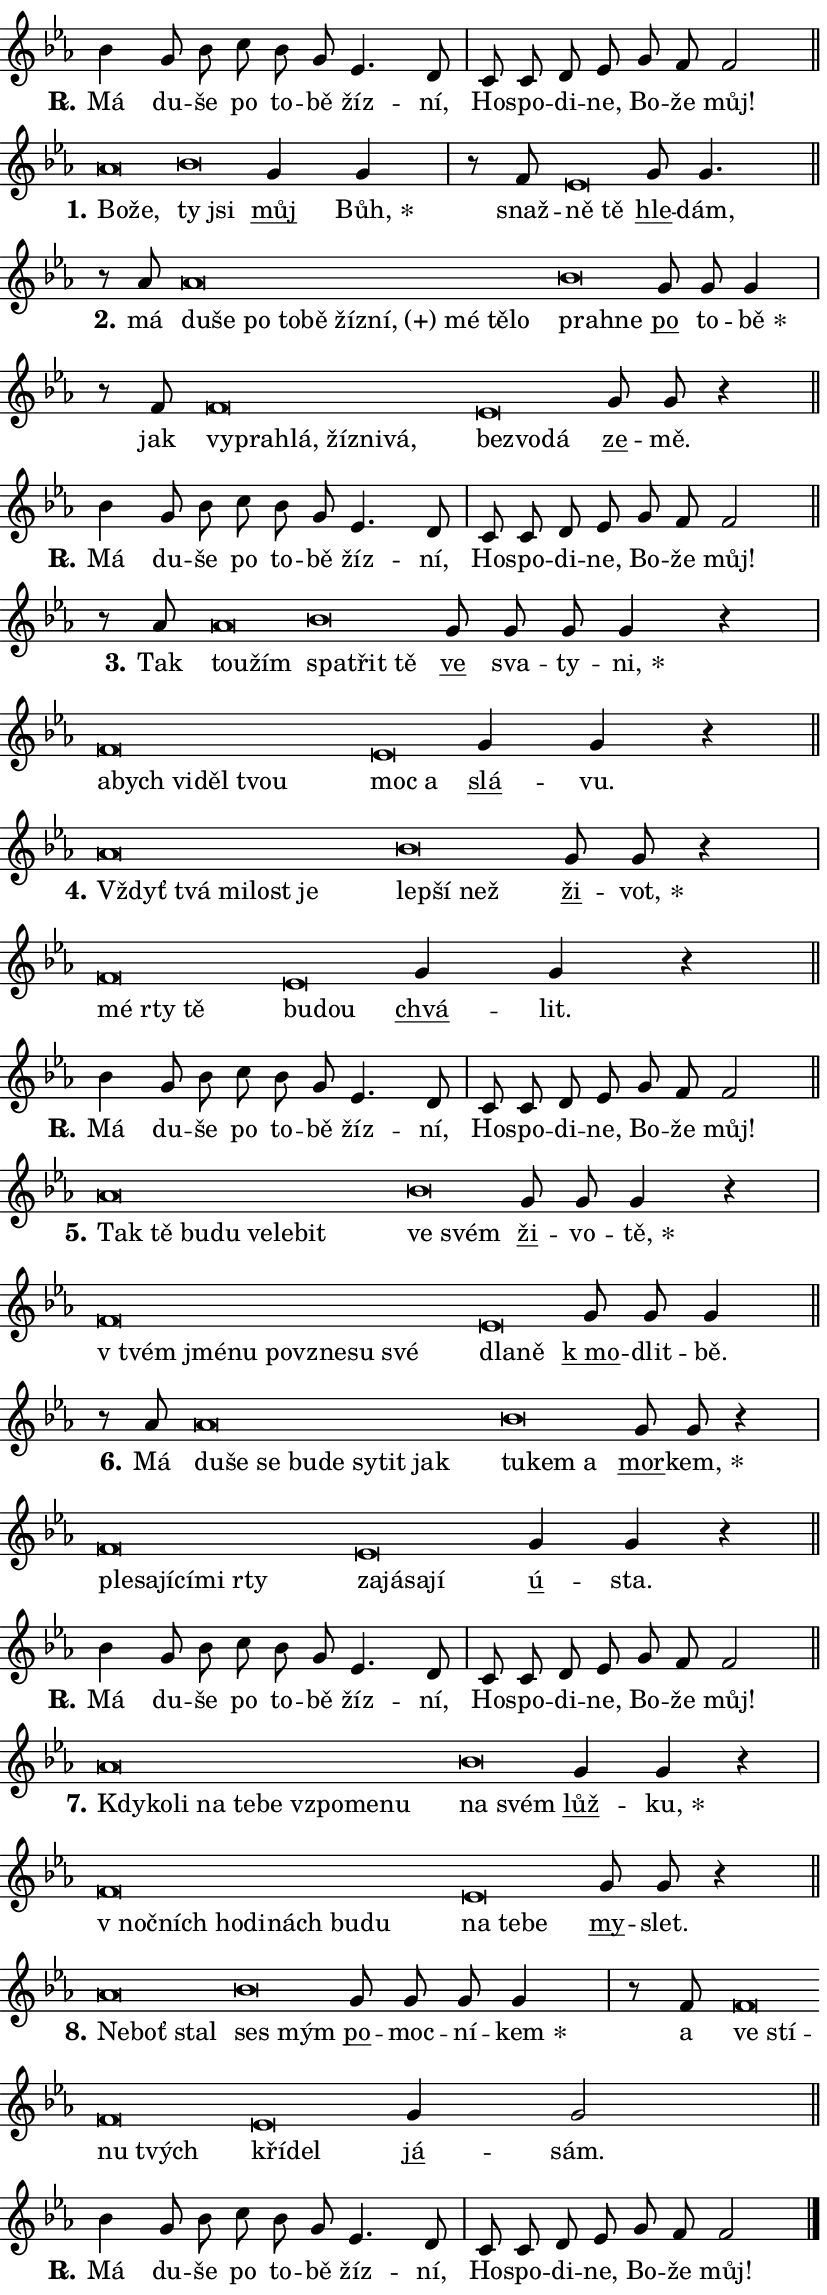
\version "2.24.0"
\header { tagline = "" }
\paper {
  indent = 0\cm
  top-margin = 0\cm
  right-margin = 0.13\cm % to fit lyric hyphens
  bottom-margin = 0\cm
  left-margin = 0\cm
  paper-width = 14\cm
  page-breaking = #ly:one-page-breaking
  system-system-spacing.basic-distance = #11
  score-system-spacing.basic-distance = #11
  ragged-last = ##f
}


%% Author: Thomas Morley
%% https://lists.gnu.org/archive/html/lilypond-user/2020-05/msg00002.html
#(define (line-position grob)
"Returns position of @var[grob} in current system:
   @code{'start}, if at first time-step
   @code{'end}, if at last time-step
   @code{'middle} otherwise
"
  (let* ((col (ly:item-get-column grob))
         (ln (ly:grob-object col 'left-neighbor))
         (rn (ly:grob-object col 'right-neighbor))
         (col-to-check-left (if (ly:grob? ln) ln col))
         (col-to-check-right (if (ly:grob? rn) rn col))
         (break-dir-left
           (and
             (ly:grob-property col-to-check-left 'non-musical #f)
             (ly:item-break-dir col-to-check-left)))
         (break-dir-right
           (and
             (ly:grob-property col-to-check-right 'non-musical #f)
             (ly:item-break-dir col-to-check-right))))
        (cond ((eqv? 1 break-dir-left) 'start)
              ((eqv? -1 break-dir-right) 'end)
              (else 'middle))))

#(define (tranparent-at-line-position vctor)
  (lambda (grob)
  "Relying on @code{line-position} select the relevant enry from @var{vctor}.
Used to determine transparency,"
    (case (line-position grob)
      ((end) (not (vector-ref vctor 0)))
      ((middle) (not (vector-ref vctor 1)))
      ((start) (not (vector-ref vctor 2))))))

noteHeadBreakVisibility =
#(define-music-function (break-visibility)(vector?)
"Makes @code{NoteHead}s transparent relying on @var{break-visibility}"
#{
  \override NoteHead.transparent =
    #(tranparent-at-line-position break-visibility)
#})

#(define delete-ledgers-for-transparent-note-heads
  (lambda (grob)
    "Reads whether a @code{NoteHead} is transparent.
If so this @code{NoteHead} is removed from @code{'note-heads} from
@var{grob}, which is supposed to be @code{LedgerLineSpanner}.
As a result ledgers are not printed for this @code{NoteHead}"
    (let* ((nhds-array (ly:grob-object grob 'note-heads))
           (nhds-list
             (if (ly:grob-array? nhds-array)
                 (ly:grob-array->list nhds-array)
                 '()))
           ;; Relies on the transparent-property being done before
           ;; Staff.LedgerLineSpanner.after-line-breaking is executed.
           ;; This is fragile ...
           (to-keep
             (remove
               (lambda (nhd)
                 (ly:grob-property nhd 'transparent #f))
               nhds-list)))
      ;; TODO find a better method to iterate over grob-arrays, similiar
      ;; to filter/remove etc for lists
      ;; For now rebuilt from scratch
      (set! (ly:grob-object grob 'note-heads)  '())
      (for-each
        (lambda (nhd)
          (ly:pointer-group-interface::add-grob grob 'note-heads nhd))
        to-keep))))

squashNotes = {
  \override NoteHead.X-extent = #'(-0.2 . 0.2)
  \override NoteHead.Y-extent = #'(-0.75 . 0)
  \override NoteHead.stencil =
    #(lambda (grob)
       (let ((pos (ly:grob-property grob 'staff-position)))
         (begin
           (if (< pos -7) (display "ERROR: Lower brevis then expected\n") (display ""))
           (if (<= pos -6) ly:text-interface::print ly:note-head::print))))
}
unSquashNotes = {
  \revert NoteHead.X-extent
  \revert NoteHead.Y-extent
  \revert NoteHead.stencil
}

hideNotes = \noteHeadBreakVisibility #begin-of-line-visible
unHideNotes = \noteHeadBreakVisibility #all-visible

% work-around for resetting accidentals
% https://lilypond.org/doc/v2.23/Documentation/notation/displaying-rhythms#unmetered-music
cadenzaMeasure = {
  \cadenzaOff
  \partial 1024 s1024
  \cadenzaOn
}

#(define-markup-command (accent layout props text) (markup?)
  "Underline accented syllable"
  (interpret-markup layout props
    #{\markup \override #'(offset . 4.3) \underline { #text }#}))

responsum = \markup \concat {
  "R" \hspace #-1.05 \path #0.1 #'((moveto 0 0.07) (lineto 0.9 0.8)) \hspace #0.05 "."
}

spaceSize = #0.6828661417322834 % exact space size for TeX Gyre Schola

\layout {
  \context {
    \Staff
    \remove "Time_signature_engraver"
    \override LedgerLineSpanner.after-line-breaking = #delete-ledgers-for-transparent-note-heads
  }
  \context {
    \Lyrics {
      \override LyricSpace.minimum-distance = \spaceSize
      \override LyricText.font-name = #"TeX Gyre Schola"
      \override LyricText.font-size = 1
      \override StanzaNumber.font-name = #"TeX Gyre Schola Bold"
      \override StanzaNumber.font-size = 1
    }
  }
  \context {
    \Score 
    \override NoteHead.text =
      #(lambda (grob) 
        (let ((pos (ly:grob-property grob 'staff-position)))
          #{\markup {
            \combine
              \halign #-0.55 \raise #(if (= pos -6) 0 0.5) \override #'(thickness . 2) \draw-line #'(3.2 . 0)
              \musicglyph "noteheads.sM1"
          }#}))
  }
}

% magnetic-lyrics.ily
%
%   written by
%     Jean Abou Samra <jean@abou-samra.fr>
%     Werner Lemberg <wl@gnu.org>
%
%   adapted by
%     Jiri Hon <jiri.hon@gmail.com>
%
% Version 2022-Apr-15

% https://www.mail-archive.com/lilypond-user@gnu.org/msg149350.html

#(define (Left_hyphen_pointer_engraver context)
   "Collect syllable-hyphen-syllable occurrences in lyrics and store
them in properties.  This engraver only looks to the left.  For
example, if the lyrics input is @code{foo -- bar}, it does the
following.

@itemize @bullet
@item
Set the @code{text} property of the @code{LyricHyphen} grob between
@q{foo} and @q{bar} to @code{foo}.

@item
Set the @code{left-hyphen} property of the @code{LyricText} grob with
text @q{foo} to the @code{LyricHyphen} grob between @q{foo} and
@q{bar}.
@end itemize

Use this auxiliary engraver in combination with the
@code{lyric-@/text::@/apply-@/magnetic-@/offset!} hook."
   (let ((hyphen #f)
         (text #f))
     (make-engraver
      (acknowledgers
       ((lyric-syllable-interface engraver grob source-engraver)
        (set! text grob)))
      (end-acknowledgers
       ((lyric-hyphen-interface engraver grob source-engraver)
        ;(when (not (grob::has-interface grob 'lyric-space-interface))
          (set! hyphen grob)));)
      ((stop-translation-timestep engraver)
       (when (and text hyphen)
         (ly:grob-set-object! text 'left-hyphen hyphen))
       (set! text #f)
       (set! hyphen #f)))))

#(define (lyric-text::apply-magnetic-offset! grob)
   "If the space between two syllables is less than the value in
property @code{LyricText@/.details@/.squash-threshold}, move the right
syllable to the left so that it gets concatenated with the left
syllable.

Use this function as a hook for
@code{LyricText@/.after-@/line-@/breaking} if the
@code{Left_@/hyphen_@/pointer_@/engraver} is active."
   (let ((hyphen (ly:grob-object grob 'left-hyphen #f)))
     (when hyphen
       (let ((left-text (ly:spanner-bound hyphen LEFT)))
         (when (grob::has-interface left-text 'lyric-syllable-interface)
           (let* ((common (ly:grob-common-refpoint grob left-text X))
                  (this-x-ext (ly:grob-extent grob common X))
                  (left-x-ext
                   (begin
                     ;; Trigger magnetism for left-text.
                     (ly:grob-property left-text 'after-line-breaking)
                     (ly:grob-extent left-text common X)))
                  ;; `delta` is the gap width between two syllables.
                  (delta (- (interval-start this-x-ext)
                            (interval-end left-x-ext)))
                  (details (ly:grob-property grob 'details))
                  (threshold (assoc-get 'squash-threshold details 0.2)))
             (when (< delta threshold)
               (let* (;; We have to manipulate the input text so that
                      ;; ligatures crossing syllable boundaries are not
                      ;; disabled.  For languages based on the Latin
                      ;; script this is essentially a beautification.
                      ;; However, for non-Western scripts it can be a
                      ;; necessity.
                      (lt (ly:grob-property left-text 'text))
                      (rt (ly:grob-property grob 'text))
                      (is-space (grob::has-interface hyphen 'lyric-space-interface))
                      (space (if is-space " " ""))
                      (extra-delta (if is-space spaceSize 0))
                      ;; Append new syllable.
                      (ltrt-space (if (and (string? lt) (string? rt))
                                (string-append lt space rt)
                                (make-concat-markup (list lt space rt))))
                      ;; Right-align `ltrt` to the right side.
                      (ltrt-space-markup (grob-interpret-markup
                               grob
                               (make-translate-markup
                                (cons (interval-length this-x-ext) 0)
                                (make-right-align-markup ltrt-space)))))
                 (begin
                   ;; Don't print `left-text`.
                   (ly:grob-set-property! left-text 'stencil #f)
                   ;; Set text and stencil (which holds all collected
                   ;; syllables so far) and shift it to the left.
                   (ly:grob-set-property! grob 'text ltrt-space)
                   (ly:grob-set-property! grob 'stencil ltrt-space-markup)
                   (ly:grob-translate-axis! grob (- (- delta extra-delta)) X))))))))))


#(define (lyric-hyphen::displace-bounds-first grob)
   ;; Make very sure this callback isn't triggered too early.
   (let ((left (ly:spanner-bound grob LEFT))
         (right (ly:spanner-bound grob RIGHT)))
     (ly:grob-property left 'after-line-breaking)
     (ly:grob-property right 'after-line-breaking)
     (ly:lyric-hyphen::print grob)))

squashThreshold = #0.4

\layout {
  \context {
    \Lyrics
    \consists #Left_hyphen_pointer_engraver
    \override LyricText.after-line-breaking =
      #lyric-text::apply-magnetic-offset!
    \override LyricHyphen.stencil = #lyric-hyphen::displace-bounds-first
    \override LyricText.details.squash-threshold = \squashThreshold
    \override LyricHyphen.minimum-distance = 0
    \override LyricHyphen.minimum-length = \squashThreshold
  }
}

squashText = \override LyricText.details.squash-threshold = 9999
unSquashText = \override LyricText.details.squash-threshold = \squashThreshold

leftText = \override LyricText.self-alignment-X = #LEFT
unLeftText = \revert LyricText.self-alignment-X

starOffset = #(lambda (grob) 
                (let ((x_offset (ly:self-alignment-interface::aligned-on-x-parent grob)))
                  (if (= x_offset 0) 0 (+ x_offset 1.2))))

star = #(define-music-function (syllable)(string?)
"Append star separator at the end of a syllable"
#{
  \once \override LyricText.X-offset = #starOffset
  \lyricmode { \markup {
    #syllable
    \override #'((font-name . "TeX Gyre Schola Bold")) \hspace #0.2 \lower #0.65 \larger "*"
  } }
#})

starAccent = #(define-music-function (syllable)(string?)
"Append star separator at the end of a syllable and make accent"
#{
  \once \override LyricText.X-offset = #starOffset
  \lyricmode { \markup {
    \accent #syllable
    \override #'((font-name . "TeX Gyre Schola Bold")) \hspace #0.2 \lower #0.65 \larger "*"
  } }
#})

breath = #(define-music-function (syllable)(string?)
"Append breathing indicator at the end of a syllable"
#{
  \lyricmode { \markup { #syllable "+" } }
#})

optionalBreath = #(define-music-function (syllable)(string?)
"Append optional breathing indicator at the end of a syllable"
#{
  \lyricmode { \markup { #syllable "(+)" } }
#})


\score {
    <<
        \new Voice = "melody" { \cadenzaOn \key es \major \relative { bes'4 g8 bes c bes g es4. d8 \cadenzaMeasure \bar "|" c8 c d es g f f2 \cadenzaMeasure \bar "||" \break } }
        \new Lyrics \lyricsto "melody" { \lyricmode { \set stanza = \responsum
Má du -- še po to -- bě žíz -- ní, Ho -- spo -- di -- ne, Bo -- že můj! } }
    >>
    \layout {}
}

\score {
    <<
        \new Voice = "melody" { \cadenzaOn \key es \major \relative { \squashNotes as'\breve*1/16 \hideNotes \breve*1/16 \bar "" \unHideNotes \unSquashNotes \squashNotes bes\breve*1/16 \hideNotes \breve*1/16 \bar "" \unHideNotes \unSquashNotes \bar "" g4 g \cadenzaMeasure \bar "|" r8 f \squashNotes es\breve*1/16 \hideNotes \breve*1/16 \bar "" \unHideNotes \unSquashNotes \bar "" g8 g4. \cadenzaMeasure \bar "||" \break } }
        \new Lyrics \lyricsto "melody" { \lyricmode { \set stanza = "1."
\leftText Bo -- \squashText že, \unSquashText ty \squashText jsi \unLeftText \unSquashText \markup \accent můj \star Bůh, snaž -- \leftText ně \squashText tě \unLeftText \unSquashText \markup \accent hle -- dám, } }
    >>
    \layout {}
}

\score {
    <<
        \new Voice = "melody" { \cadenzaOn \key es \major \relative { r8 as'8 \squashNotes as\breve*1/16 \hideNotes \breve*1/16 \bar "" \breve*1/16 \bar "" \breve*1/16 \bar "" \breve*1/16 \bar "" \breve*1/16 \bar "" \breve*1/16 \bar "" \breve*1/16 \bar "" \breve*1/16 \breve*1/16 \bar "" \unHideNotes \unSquashNotes \squashNotes bes\breve*1/16 \hideNotes \breve*1/16 \bar "" \unHideNotes \unSquashNotes \bar "" g8 g g4 \cadenzaMeasure \bar "|" r8 f8 \squashNotes f\breve*1/16 \hideNotes \breve*1/16 \bar "" \breve*1/16 \bar "" \breve*1/16 \bar "" \breve*1/16 \breve*1/16 \bar "" \unHideNotes \unSquashNotes \squashNotes es\breve*1/16 \hideNotes \breve*1/16 \breve*1/16 \bar "" \unHideNotes \unSquashNotes \bar "" g8 g r4 \cadenzaMeasure \bar "||" \break } }
        \new Lyrics \lyricsto "melody" { \lyricmode { \set stanza = "2."
má \leftText du -- \squashText še po to -- bě žíz -- \optionalBreath ní, mé tě -- lo \unSquashText pra -- \squashText hne \unLeftText \unSquashText \markup \accent po to -- \star bě jak \leftText vy -- \squashText pra -- hlá, žíz -- ni -- vá, \unSquashText bez -- \squashText vo -- dá \unLeftText \unSquashText \markup \accent ze -- mě. } }
    >>
    \layout {}
}

\score {
    <<
        \new Voice = "melody" { \cadenzaOn \key es \major \relative { bes'4 g8 bes c bes g es4. d8 \cadenzaMeasure \bar "|" c8 c d es g f f2 \cadenzaMeasure \bar "||" \break } }
        \new Lyrics \lyricsto "melody" { \lyricmode { \set stanza = \responsum
Má du -- še po to -- bě žíz -- ní, Ho -- spo -- di -- ne, Bo -- že můj! } }
    >>
    \layout {}
}

\score {
    <<
        \new Voice = "melody" { \cadenzaOn \key es \major \relative { r8 as'8 \squashNotes as\breve*1/16 \hideNotes \breve*1/16 \bar "" \unHideNotes \unSquashNotes \squashNotes bes\breve*1/16 \hideNotes \breve*1/16 \breve*1/16 \bar "" \unHideNotes \unSquashNotes \bar "" g8 g g g4 r \cadenzaMeasure \bar "|" \squashNotes f\breve*1/16 \hideNotes \breve*1/16 \bar "" \breve*1/16 \bar "" \breve*1/16 \breve*1/16 \bar "" \unHideNotes \unSquashNotes \squashNotes es\breve*1/16 \hideNotes \breve*1/16 \bar "" \unHideNotes \unSquashNotes \bar "" g4 g r \cadenzaMeasure \bar "||" \break } }
        \new Lyrics \lyricsto "melody" { \lyricmode { \set stanza = "3."
Tak \leftText tou -- \squashText žím \unSquashText spa -- \squashText třit tě \unLeftText \unSquashText \markup \accent ve sva -- ty -- \star ni, \leftText a -- \squashText bych vi -- děl tvou \unSquashText moc \squashText a \unLeftText \unSquashText \markup \accent slá -- vu. } }
    >>
    \layout {}
}

\score {
    <<
        \new Voice = "melody" { \cadenzaOn \key es \major \relative { \squashNotes as'\breve*1/16 \hideNotes \breve*1/16 \bar "" \breve*1/16 \bar "" \breve*1/16 \breve*1/16 \bar "" \unHideNotes \unSquashNotes \squashNotes bes\breve*1/16 \hideNotes \breve*1/16 \breve*1/16 \bar "" \unHideNotes \unSquashNotes \bar "" g8 g r4 \cadenzaMeasure \bar "|" \squashNotes f\breve*1/16 \hideNotes \breve*1/16 \breve*1/16 \bar "" \unHideNotes \unSquashNotes \squashNotes es\breve*1/16 \hideNotes \breve*1/16 \bar "" \unHideNotes \unSquashNotes \bar "" g4 g r \cadenzaMeasure \bar "||" \break } }
        \new Lyrics \lyricsto "melody" { \lyricmode { \set stanza = "4."
\leftText Vždyť \squashText tvá mi -- lost je \unSquashText lep -- \squashText ší než \unLeftText \unSquashText \markup \accent ži -- \star vot, \leftText mé \squashText rty tě \unSquashText bu -- \squashText dou \unLeftText \unSquashText \markup \accent chvá -- lit. } }
    >>
    \layout {}
}

\score {
    <<
        \new Voice = "melody" { \cadenzaOn \key es \major \relative { bes'4 g8 bes c bes g es4. d8 \cadenzaMeasure \bar "|" c8 c d es g f f2 \cadenzaMeasure \bar "||" \break } }
        \new Lyrics \lyricsto "melody" { \lyricmode { \set stanza = \responsum
Má du -- še po to -- bě žíz -- ní, Ho -- spo -- di -- ne, Bo -- že můj! } }
    >>
    \layout {}
}

\score {
    <<
        \new Voice = "melody" { \cadenzaOn \key es \major \relative { \squashNotes as'\breve*1/16 \hideNotes \breve*1/16 \bar "" \breve*1/16 \bar "" \breve*1/16 \bar "" \breve*1/16 \bar "" \breve*1/16 \breve*1/16 \bar "" \unHideNotes \unSquashNotes \squashNotes bes\breve*1/16 \hideNotes \breve*1/16 \bar "" \unHideNotes \unSquashNotes \bar "" g8 g g4 r \cadenzaMeasure \bar "|" \squashNotes f\breve*1/16 \hideNotes \breve*1/16 \bar "" \breve*1/16 \bar "" \breve*1/16 \bar "" \breve*1/16 \bar "" \breve*1/16 \breve*1/16 \bar "" \unHideNotes \unSquashNotes \squashNotes es\breve*1/16 \hideNotes \breve*1/16 \bar "" \unHideNotes \unSquashNotes \bar "" g8 g g4 \cadenzaMeasure \bar "||" \break } }
        \new Lyrics \lyricsto "melody" { \lyricmode { \set stanza = "5."
\leftText Tak \squashText tě bu -- du ve -- le -- bit \unSquashText ve \squashText svém \unLeftText \unSquashText \markup \accent ži -- vo -- \star tě, \leftText "v tvém" \squashText jmé -- nu po -- vzne -- su své \unSquashText dla -- \squashText ně \unLeftText \unSquashText \markup \accent "k mo" -- dlit -- bě. } }
    >>
    \layout {}
}

\score {
    <<
        \new Voice = "melody" { \cadenzaOn \key es \major \relative { r8 as'8 \squashNotes as\breve*1/16 \hideNotes \breve*1/16 \bar "" \breve*1/16 \bar "" \breve*1/16 \bar "" \breve*1/16 \bar "" \breve*1/16 \bar "" \breve*1/16 \breve*1/16 \bar "" \unHideNotes \unSquashNotes \squashNotes bes\breve*1/16 \hideNotes \breve*1/16 \breve*1/16 \bar "" \unHideNotes \unSquashNotes \bar "" g8 g r4 \cadenzaMeasure \bar "|" \squashNotes f\breve*1/16 \hideNotes \breve*1/16 \bar "" \breve*1/16 \bar "" \breve*1/16 \bar "" \breve*1/16 \breve*1/16 \bar "" \unHideNotes \unSquashNotes \squashNotes es\breve*1/16 \hideNotes \breve*1/16 \bar "" \breve*1/16 \breve*1/16 \bar "" \unHideNotes \unSquashNotes \bar "" g4 g r \cadenzaMeasure \bar "||" \break } }
        \new Lyrics \lyricsto "melody" { \lyricmode { \set stanza = "6."
Má \leftText du -- \squashText še se bu -- de sy -- tit jak \unSquashText tu -- \squashText kem a \unLeftText \unSquashText \markup \accent mor -- \star kem, \leftText ple -- \squashText sa -- jí -- cí -- mi rty \unSquashText za -- \squashText já -- sa -- jí \unLeftText \unSquashText \markup \accent ú -- sta. } }
    >>
    \layout {}
}

\score {
    <<
        \new Voice = "melody" { \cadenzaOn \key es \major \relative { bes'4 g8 bes c bes g es4. d8 \cadenzaMeasure \bar "|" c8 c d es g f f2 \cadenzaMeasure \bar "||" \break } }
        \new Lyrics \lyricsto "melody" { \lyricmode { \set stanza = \responsum
Má du -- še po to -- bě žíz -- ní, Ho -- spo -- di -- ne, Bo -- že můj! } }
    >>
    \layout {}
}

\score {
    <<
        \new Voice = "melody" { \cadenzaOn \key es \major \relative { \squashNotes as'\breve*1/16 \hideNotes \breve*1/16 \bar "" \breve*1/16 \bar "" \breve*1/16 \bar "" \breve*1/16 \bar "" \breve*1/16 \bar "" \breve*1/16 \bar "" \breve*1/16 \breve*1/16 \bar "" \unHideNotes \unSquashNotes \squashNotes bes\breve*1/16 \hideNotes \breve*1/16 \bar "" \unHideNotes \unSquashNotes \bar "" g4 g r \cadenzaMeasure \bar "|" \squashNotes f\breve*1/16 \hideNotes \breve*1/16 \bar "" \breve*1/16 \bar "" \breve*1/16 \bar "" \breve*1/16 \bar "" \breve*1/16 \breve*1/16 \bar "" \unHideNotes \unSquashNotes \squashNotes es\breve*1/16 \hideNotes \breve*1/16 \breve*1/16 \bar "" \unHideNotes \unSquashNotes \bar "" g8 g r4 \cadenzaMeasure \bar "||" \break } }
        \new Lyrics \lyricsto "melody" { \lyricmode { \set stanza = "7."
\leftText Kdy -- \squashText ko -- li na te -- be vzpo -- me -- nu \unSquashText na \squashText svém \unLeftText \unSquashText \markup \accent lůž -- \star ku, \leftText "v noč" -- \squashText ních ho -- di -- nách bu -- du \unSquashText na \squashText te -- be \unLeftText \unSquashText \markup \accent my -- slet. } }
    >>
    \layout {}
}

\score {
    <<
        \new Voice = "melody" { \cadenzaOn \key es \major \relative { \squashNotes as'\breve*1/16 \hideNotes \breve*1/16 \breve*1/16 \bar "" \unHideNotes \unSquashNotes \squashNotes bes\breve*1/16 \hideNotes \breve*1/16 \bar "" \unHideNotes \unSquashNotes \bar "" g8 g g g4 \cadenzaMeasure \bar "|" r8 f8 \squashNotes f\breve*1/16 \hideNotes \breve*1/16 \bar "" \breve*1/16 \breve*1/16 \bar "" \unHideNotes \unSquashNotes \squashNotes es\breve*1/16 \hideNotes \breve*1/16 \bar "" \unHideNotes \unSquashNotes \bar "" g4 g2 \cadenzaMeasure \bar "||" \break } }
        \new Lyrics \lyricsto "melody" { \lyricmode { \set stanza = "8."
\leftText Ne -- \squashText boť stal \unSquashText ses \squashText mým \unLeftText \unSquashText \markup \accent po -- moc -- ní -- \star kem a \leftText ve \squashText stí -- nu tvých \unSquashText kří -- \squashText del \unLeftText \unSquashText \markup \accent já -- sám. } }
    >>
    \layout {}
}

\score {
    <<
        \new Voice = "melody" { \cadenzaOn \key es \major \relative { bes'4 g8 bes c bes g es4. d8 \cadenzaMeasure \bar "|" c8 c d es g f f2 \cadenzaMeasure \bar "||" \break } \bar "|." }
        \new Lyrics \lyricsto "melody" { \lyricmode { \set stanza = \responsum
Má du -- še po to -- bě žíz -- ní, Ho -- spo -- di -- ne, Bo -- že můj! } }
    >>
    \layout {}
}
